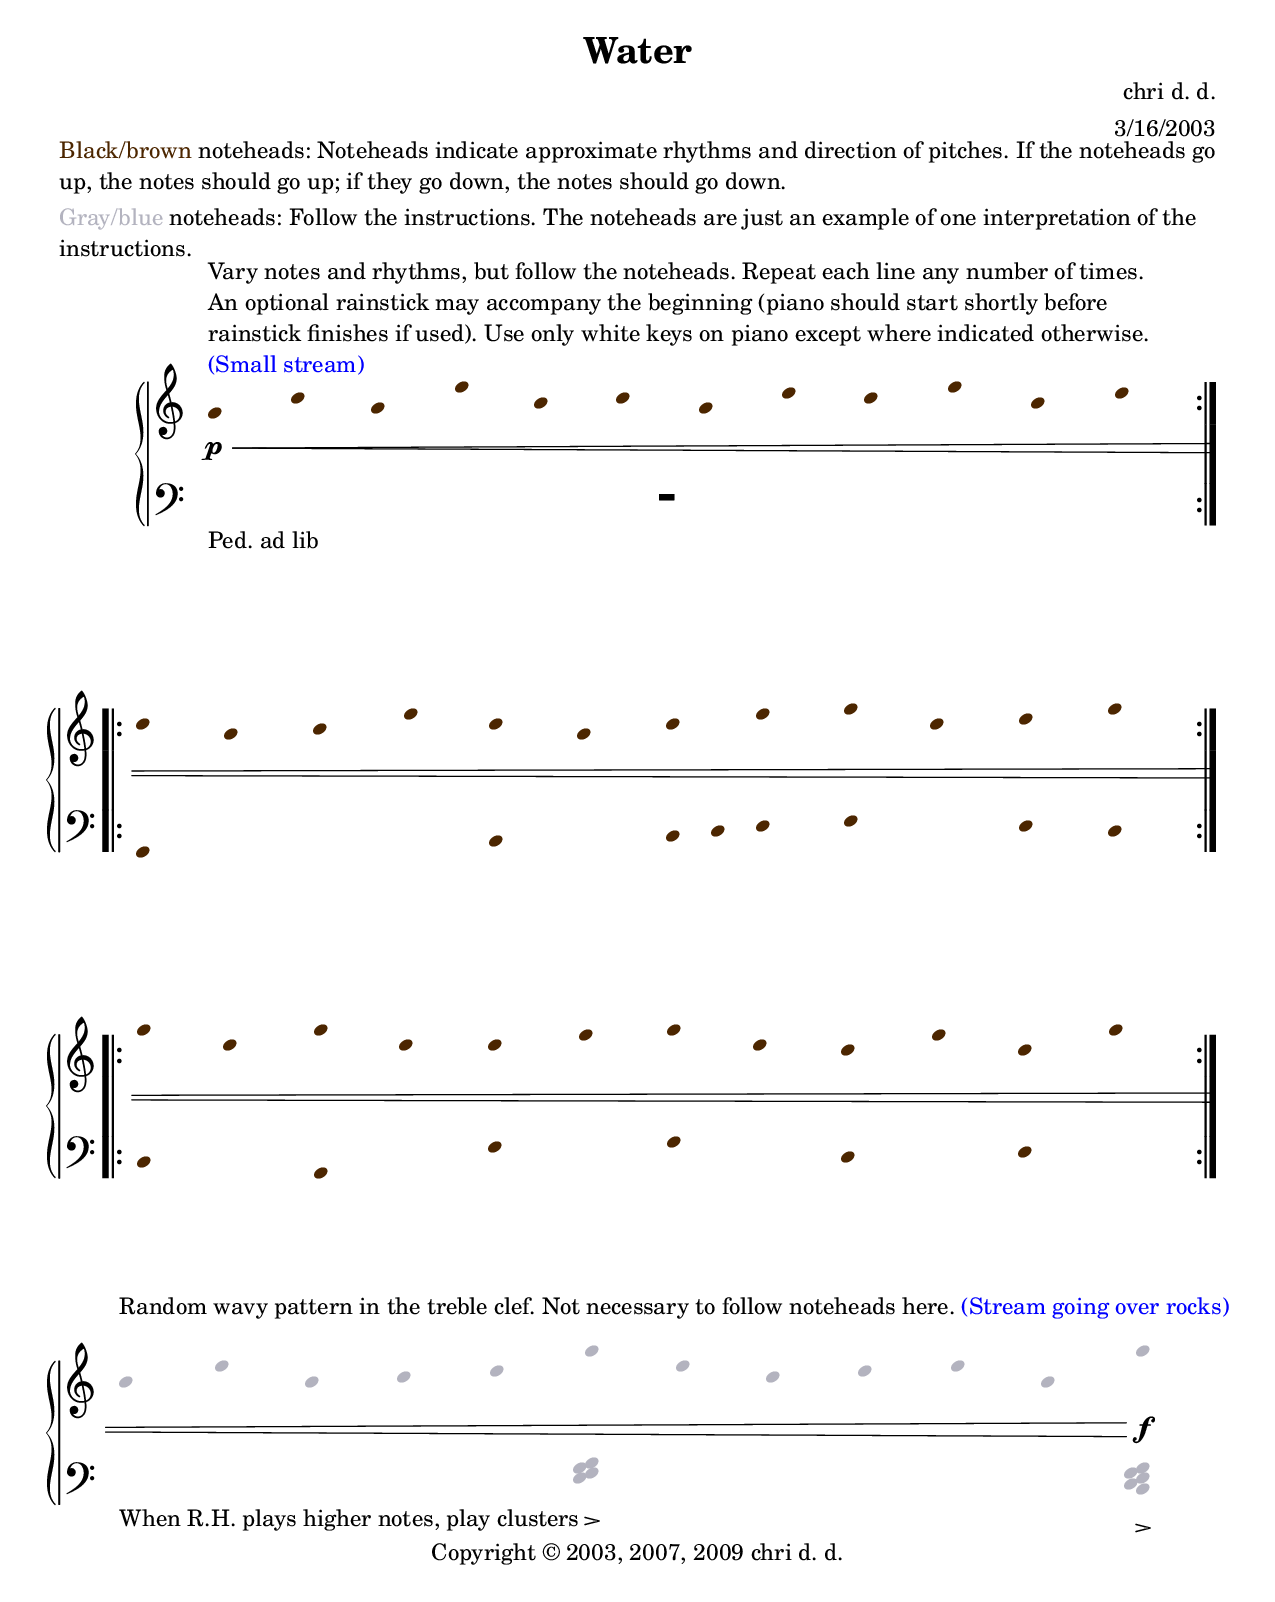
\version "2.18.0"
#(set-default-paper-size "letter")
\paper { bottom-margin = 14\mm }

#(define black-note '(0.3 0.15 0))
#(define gray-note '(0.7 0.7 0.75))

% Original text: "R.H. - Play softly - random but similar note lengths - random notes going in shown directions"
% smallStreamM = \markup { \column {
%	\line {Play any notes; go up when this line goes up, down when it goes down;}
%	\line {varied but similar note lengths; repeat any number of times}
% } }
smallStreamM = \markup { \column {
  \line {Vary notes and rhythms, but follow the noteheads.  Repeat each line any number of times.}
  \line {An optional rainstick may accompany the beginning (piano should start shortly before}
  \line {rainstick finishes if used).  Use only white keys on piano except where indicated otherwise.}
  \line {\with-color #blue "(Small stream)"} 
}}

% Original text: "R.H. plays random wavy pattern"; "L.H. randomly plays groups of notes.  When this happens, R.H. plays very high."
smallStreamDMR = \markup { Random wavy pattern in the treble clef.  Not necessary to follow noteheads here.  %{Play higher notes sometimes.%}  \with-color #blue "(Stream going over rocks)" }
smallStreamDML = \markup { When R.H. plays higher notes, play clusters }

% Original text: "Like beginning, only louder, faster, also getting gradually louder, faster
fastRiverM = \markup { Return to first instructions.  Stop ignoring the notes now. \italic accel. \with-color #blue "(Fast river)" }

% Original text: "Play random wavy pattern using the whole piano"
oceanM = \markup { Play random wavy pattern using the whole piano (ignore noteheads again). \with-color #blue "(Ocean)" }

sunsetM = \markup { \column {
	\line {Play a fourth:}
	\line {"   " if the previous note is high, the fourth is low}
	\line {"   " if the previous note is low, the fourth is high}
	\line {\with-color #'(1 3/5 0) "(Sunset)"}
} }

grayM = \markup { \column {
  \wordwrap { \with-color #black-note Black/brown noteheads: Noteheads indicate approximate rhythms and direction of pitches.  If the noteheads go up, the notes should go up; if they go down, the notes should go down. }
  "   "
  \wordwrap { \with-color #gray-note Gray/blue noteheads: Follow the instructions.  The noteheads are just an example of one interpretation of the instructions. }
} }

rit = \markup { \italic rit. } % They don't have this already?

% Notes entered are the same as those in the MIDI
% and the same as the ones in the original
smallStreamAR = \relative c' { g'4^\smallStreamM_\p\< c a e' b c a d c e b d }
smallStreamAL = { s1_"Ped. ad lib" s4. \stopStaff r1 \startStaff s8 s2 }
smallStreamBR = \relative c' { c'4 a b e c a c e f c d f }
smallStreamBL = \relative c' { g,4 s s s b s c8 d e4 f s e d }
smallStreamCR = \relative c' { g''4 d g d d f g d c f c g' }
smallStreamCL = \relative c' { c,4 s a s f' s g s d s e s }
smallStreamDR = \relative c' { b'4^\smallStreamDMR e b c d a' e c d e b a'\f }
smallStreamDL = { s4_\smallStreamDML s s s s <e f g a>_> s s s s s <c d e f g>_> }

waterfall = {
%	s1 s1 s1  s1 s1 s1  s1 s1 s1  s1 s1 s1
	\change Staff = top d''8^\markup {"Random black-key glissandos going down" \with-color #blue "(Waterfall)"}\glissando \change Staff = bottom a,
	\change Staff = top e''\glissando \change Staff = bottom c
	\change Staff = top g''\glissando \change Staff = bottom f
	\change Staff = top g''\glissando \change Staff = bottom g
	\change Staff = top f''\glissando \change Staff = bottom d % added in second version
	\change Staff = top d''\glissando \change Staff = bottom <d e f>_>_"Now start playing clusters at the bottom" % added in second version
	
	\change Staff = top f''\glissando \change Staff = bottom <f g a b>
	\change Staff = top e''\glissando \change Staff = bottom <g a b>_>
	\change Staff = top g''\glissando \change Staff = bottom <f g a b c'>_>
	\change Staff = top e''\glissando \change Staff = bottom <g a b>_>
}
waterfallS = { s4 s s s s s s s s s }

fastRiverR = { s1^\fastRiverM s1 s1 s1 }
fastRiverL = \relative c' { e,8^\mf^\< g c, f e b' e, g c, f d a' e f e a f d g f a c, a' e e g c, f e g c, a'^\f }

% any way to make the spacing rit.?
oceanA = { %groan% - I have to type all this?
	e16 a, b,, a, e c' \change Staff = top d' a' g'' c''' g'' a' a' g' f' a'
	d' b \change Staff = bottom a d f, d,, f f' \change Staff = top d'' g'' d''' g'' c'' a' c'' b'
	a' f' b \change Staff = bottom e a, c, g \change Staff = top f' e'' b' f' g \change Staff = bottom b, d, a,, a,
}
oceanB = {
	d8^\rit a \change Staff = top f' d'' b'' g'' b' f'
	\change Staff = bottom d' g a, f f' \change Staff = top a' f'' a''
	b' f' d' a\change Staff = bottom d b, f, f g\fermata %s s s s s s s
}
oceanAS = { s1^\oceanM s1 s1 }
oceanBS = { s1 s1_\> s1 s8\pp }

sunsetR = { s1 <d'' g''>4^\fermata_\sunsetM s1}
sunsetL = { s1 s4 s1 }

\header {
	title = "Water"
	composer = "chri d. d."
	%opus?
	arranger = "3/16/2003" % Date of original version; new version 1/29/2007
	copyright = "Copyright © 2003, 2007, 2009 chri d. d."
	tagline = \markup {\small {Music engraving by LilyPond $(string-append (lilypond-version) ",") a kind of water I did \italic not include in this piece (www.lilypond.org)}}
}

\grayM

\score {
%	<<
	\new GrandStaff <<
		\new Staff = "top" {
			\override Staff.TimeSignature.stencil = #'()
			\override Stem.transparent = ##t
			\override NoteHead.color = #black-note
			\set Score.proportionalNotationDuration = #(ly:make-moment 1/16)
			\cadenzaOn
			\override Staff.StaffSymbol.transparent = ##t
			\override Staff.LedgerLineSpanner.stencil = #'()
			
			\clef treble
			
			\smallStreamAR
			%\override GrandStaff.BarLine.color = #grey
			\bar ":..:" \break
			\smallStreamBR
			\bar ":..:" \break
			\smallStreamCR
			\bar ":|." \break
			\override TextScript.padding = #4
			\override NoteHead.color = #gray-note
			\smallStreamDR
			\bar "" \pageBreak
			\waterfallS
			\bar "" \break
			\override NoteHead.color = #black-note
			\fastRiverR
			\bar "" \break
			\override NoteHead.color = #gray-note
			\oceanAS
			\bar "" \break
			\oceanBS
			\bar "" \break
			\override TextScript.padding = #.5
			\override Script.padding = #1
			\sunsetR
	%		s1
			
			\bar "|."
		}
		\new Staff = "bottom" {
			\override Staff.TimeSignature.stencil = #'()
			\override Stem.transparent = ##t
			\override Beam.transparent = ##t
			\override NoteHead.color = #black-note
			\set Score.proportionalNotationDuration = #(ly:make-moment 1/16)
			\cadenzaOn
			\override Staff.StaffSymbol.transparent = ##t % I'm not sure this is what they mean by \relative...
			\override Staff.LedgerLineSpanner.stencil = #'()
			
			\clef bass
			
			\smallStreamAL
			\bar ":..:" \break
			\smallStreamBL
			\bar ":..:" \break
			\smallStreamCL
			\bar ":|." \break
			\override NoteHead.color = #gray-note
			\smallStreamDL
			\bar "" \break
%			\waterfallS
			\override TextScript.padding = #2
			\waterfall % \change Staff = bottom s
			\bar "" \break
			\override NoteHead.color = #black-note
			\fastRiverL
			\bar "" \break
			\override NoteHead.color = #gray-note
			\oceanA
			\bar "" \break
			\override TextScript.padding = #5
			\override Script.padding = #1
			\oceanB
			\bar "" %\break
			\sunsetL
			\bar "|."
		}
	>>
	\layout { }
	\midi { } % !
%	>>
%	\context Staff = top \new Voice \waterfall
}
